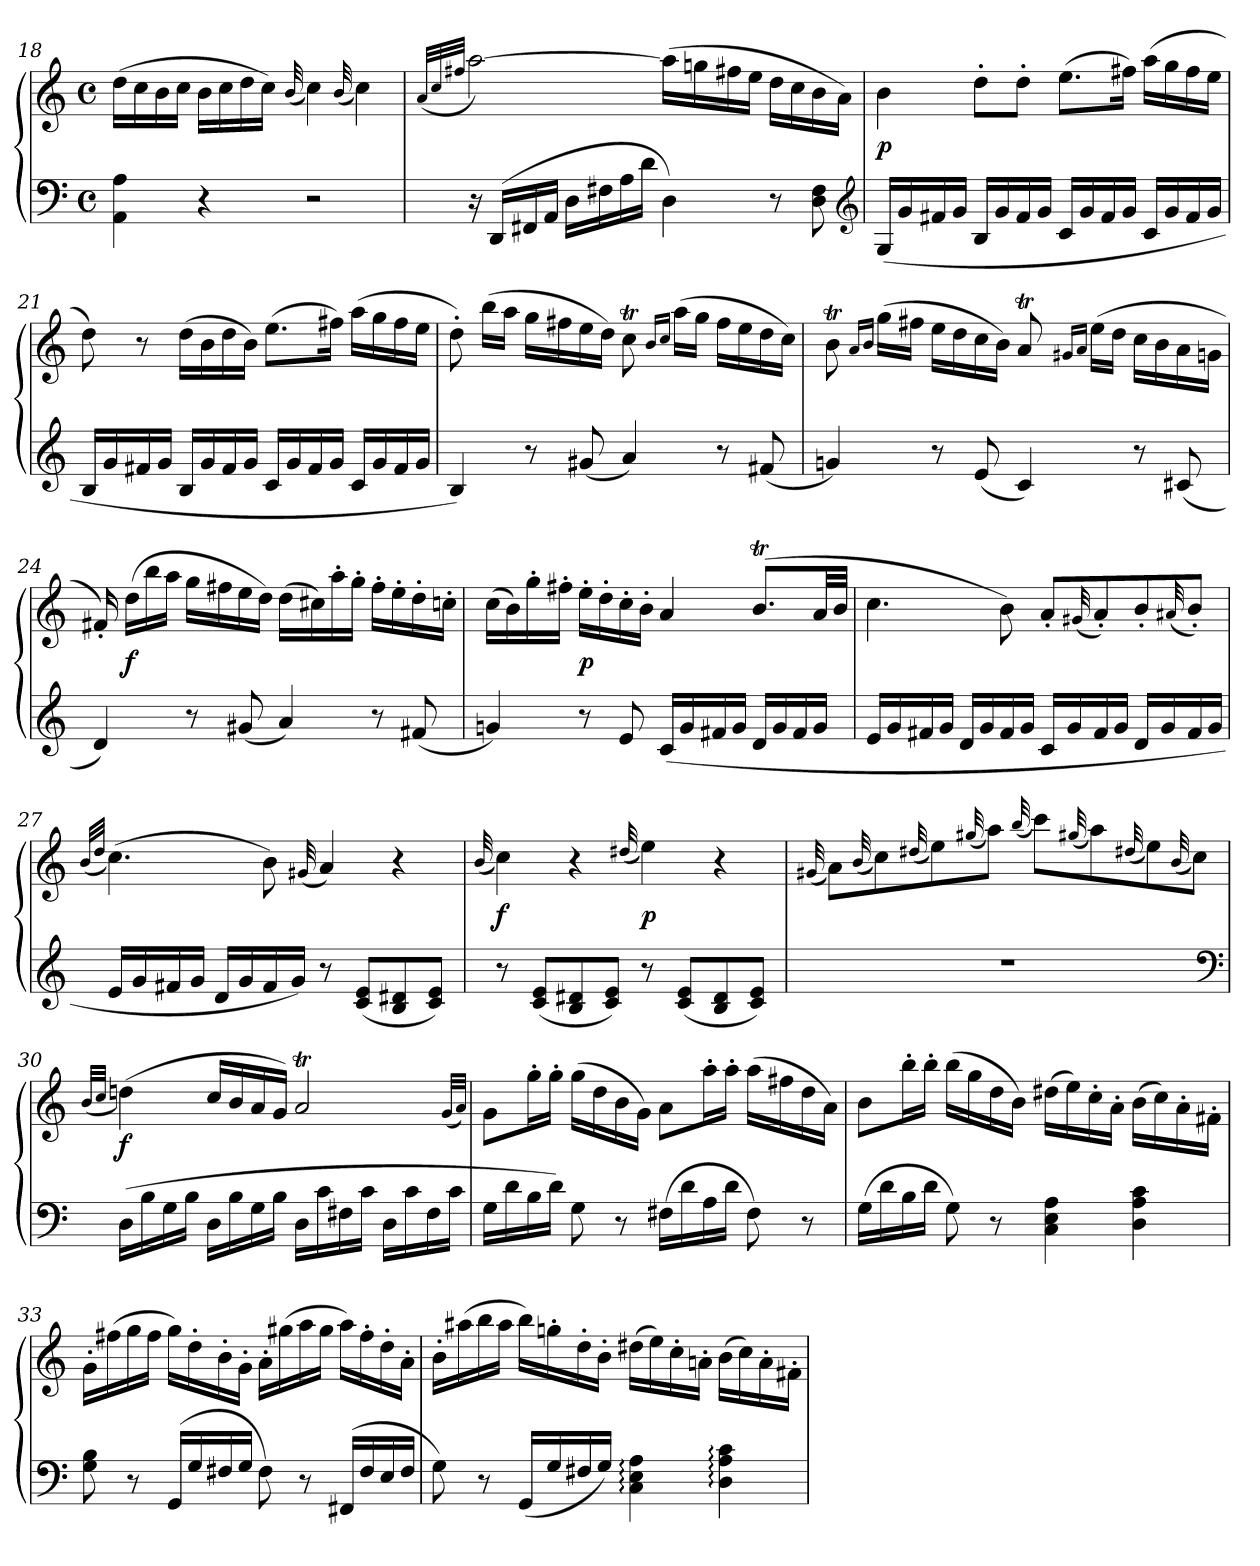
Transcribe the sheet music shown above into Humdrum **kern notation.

**kern	**kern	**dynam
*part1	*part1	*part1
*staff2	*staff1	*staff1/2
*clefF4	*clefG2	*
*k[]	*k[]	*
*M4/4	*M4/4	*
*met(c)	*met(c)	*
=18	=18	=18
4AA 4A	(16ddLL	.
.	16cc	.
.	16b	.
.	16ccJJ	.
4r	16bLL	.
.	16cc	.
.	16dd	.
.	16ccJJ)	.
.	(32qqb/	.
2r	4cc)	.
.	(32qqb/	.
.	4cc)	.
=19	=19	=19
.	(>32qa/LLL	.
.	32qcc/	.
.	32qff#X/JJJ	.
16r	[2aa)	.
(>16DDLL	.	.
16FF#X	.	.
16AAJJ	.	.
16DLL	.	.
16F#X	.	.
16A	.	.
16dJJ	.	.
4D)	(16aaLL]	.
.	16ggn	.
.	16ff#X	.
.	16eeJJ	.
8r	16ddLL	.
.	16cc	.
8D 8F#	16b	.
.	16aJJ)	.
*clefG2	*	*
=20	=20	=20
(16GLL	4b	p
16g	.	.
16f#X	.	.
16gJJ	.	.
16BLL	8dd'L	.
16g	.	.
16f#	8dd'J	.
16gJJ	.	.
16cLL	(8.eeL	.
16g	.	.
16f#	.	.
16gJJ	16ff#XJk)	.
16cLL	(16aaLL	.
16g	16gg	.
16f#	16ff#	.
16gJJ	16eeJJ	.
=21	=21	=21
16BLL	8dd)	.
16g	.	.
16f#X	8r	.
16gJJ	.	.
16BLL	(16ddLL	.
16g	16b	.
16f#	16dd	.
16gJJ	16bJJ)	.
16cLL	(8.eeL	.
16g	.	.
16f#	.	.
16gJJ	16ff#XJk)	.
16cLL	(16aaLL	.
16g	16gg	.
16f#	16ff#	.
16gJJ	16eeJJ	.
=22	=22	=22
4B)	8dd')	.
.	(16bbLL	.
.	16aaJJ	.
8r	16ggLL	.
.	16ff#X	.
(8g#X	16ee	.
.	16ddJJ)	.
4a)	8ccT	.
.	16qb/LL	.
.	16qcc/JJ	.
.	(16aaLL	.
.	16ggJJ	.
8r	16ff#LL	.
.	16ee	.
(8f#X	16dd	.
.	16ccJJ)	.
=23	=23	=23
4gn)	8bt	.
.	16qa/LL	.
.	16qb/JJ	.
.	(16ggLL	.
.	16ff#XJJ	.
8r	16eeLL	.
.	16dd	.
(8e	16cc	.
.	16bJJ)	.
4c)	8aT	.
.	16qg#X/LL	.
.	16qa/JJ	.
.	(16eeLL	.
.	16ddJJ	.
8r	16cc\LL	.
.	16b\	.
(8c#X	16a\	.
.	16gn\JJ	.
=24	=24	=24
4d)	16f#X')	.
.	(16ddLL	f
.	16bb	.
.	16aaJJ	.
8r	16ggLL	.
.	16ff#X	.
(8g#X	16ee	.
.	16ddJJ)	.
4a)	(16ddLL	.
.	16cc#X)	.
.	16aa'	.
.	16gg'JJ	.
8r	16ff#'LL	.
.	16ee'	.
(8f#X	16dd'	.
.	16ccn'JJ	.
=25	=25	=25
4gn)	(16ccLL	.
.	16b)	.
.	16gg'	.
.	16ff#X'JJ	.
8r	16ee'LL	p
.	16dd'	.
8e	16cc'	.
.	16b'JJ	.
(16cLL	4a	.
16g	.	.
16f#X	.	.
16gJJ	.	.
16dLL	(>8.btL	.
16g	.	.
16f#	.	.
16gJJ	32aLL	.
.	32bJJJ	.
=26	=26	=26
16eLL	4.cc	.
16g	.	.
16f#X	.	.
16gJJ	.	.
16dLL	.	.
16g	.	.
16f#	8b)	.
16gJJ	.	.
16cLL	8a'L	.
16g	.	.
.	(32qqg#X/	.
16f#	8a')	.
16gJJ	.	.
16dLL	8b'	.
16g	.	.
.	(32qqa#X/	.
16f#	8b'J)	.
16gJJ	.	.
=27	=27	=27
.	(32qb/LLL	.
.	32qdd/JJJ	.
16eLL	(4.cc)	.
16g	.	.
16f#X	.	.
16gJJ	.	.
16dLL	.	.
16g	.	.
16f#	8b)	.
16gJJ)	.	.
.	(32qqg#X/	.
8r	4a)	.
(8c 8eL	.	.
8B 8d#X	4r	.
8c 8eJ)	.	.
=28	=28	=28
.	(32qqb/	.
8r	4cc)	f
(8c 8eL	.	.
8B 8d#X	4r	.
8c 8eJ)	.	.
.	(32qqdd#X/	.
8r	4ee)	p
(8c 8eL	.	.
8B 8d#	4r	.
8c 8eJ)	.	.
=29	=29	=29
.	(32qqg#X/	.
1r	8aL)	.
.	(32qqb/	.
.	8cc)	.
.	(32qqdd#X/	.
.	8ee)	.
.	(32qqgg#X/	.
.	8aaJ)	.
.	(32qqbb/	.
.	8cccL)	.
.	(32qqgg#X/	.
.	8aa)	.
.	(32qqdd#X/	.
.	8ee)	.
.	(32qqb/	.
.	8ccJ)	.
*clefF4	*	*
=30	=30	=30
.	(32qb/LLL	.
.	32qcc/JJJ	.
(16DLL	(4ddn)	f
16B	.	.
16G	.	.
16BJJ	.	.
16DLL	16ccLL	.
16B	16b	.
16G	16a	.
16BJJ	16gJJ)	.
16DLL	2aT	.
16c	.	.
16F#X	.	.
16cJJ	.	.
16DLL	.	.
16c	.	.
16F#	.	.
16cJJ	.	.
.	(32qgTTT/LLL	.
.	32qa/JJJ)	.
=31	=31	=31
16GLL	8gL	.
16d	.	.
16B	16gg'L	.
16dJJ)	16gg'JJ	.
8G	(16ggLL	.
.	16dd	.
8r	16b	.
.	16gJJ)	.
(16F#XLL	8aL	.
16d	.	.
16A	16aa'L	.
16dJJ	16aa'JJ	.
8F#)	(16aaLL	.
.	16ff#X	.
8r	16dd	.
.	16aJJ)	.
=32	=32	=32
(16GLL	8bL	.
16d	.	.
16B	16bb'L	.
16dJJ	16bb'JJ	.
8G)	(16bbLL	.
.	16gg	.
8r	16dd	.
.	16bJJ)	.
4C 4E 4A	(16dd#XLL	.
.	16ee)	.
.	16cc'	.
.	16a'JJ	.
4D 4A 4c	(16b\LL	.
.	16cc\)	.
.	16a'\	.
.	16f#X'\JJ	.
=33	=33	=33
8G 8B	16g'LL	.
.	(16ff#X	.
8r	16gg	.
.	16ff#JJ	.
(16GGLL	16ggLL)	.
16G	16dd'	.
16F#X	16b'	.
16GJJ	16g'JJ	.
8F#)	16a'LL	.
.	(16gg#X	.
8r	16aa	.
.	16gg#JJ	.
(16FF#XLL	16aaLL)	.
16F#	16ff#'	.
16E	16dd'	.
16F#JJ	16a'JJ	.
=34	=34	=34
8G)	16b'LL	.
.	(16aa#X	.
8r	16bb	.
.	16aa#JJ	.
(16GGLL	16bbLL)	.
16G	16ggn'	.
16F#X	16dd'	.
16GJJ)	16b'JJ	.
4C: 4E: 4A:	(16dd#XLL	.
.	16ee)	.
.	16cc'	.
.	16an'JJ	.
4D: 4A: 4c:	(16b\LL	.
.	16cc\)	.
.	16a'\	.
.	16f#X'\JJ	.
=	=	=
*-	*-	*-
